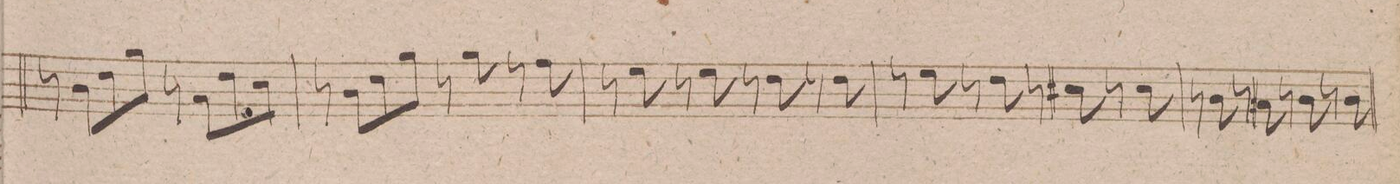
**kern	**dynam
*I"Violino 1mo	*
*clefG2	*
*k[f#]	*
*met(c)	*
*M4/4	*
8r	.
8bL	.
8dd	.
8ggJ	.
8r	.
8aL	.
8dd	.
8ccJ	.
=21	=21
8r	.
8bL	.
8dd	.
8ggJ	.
8r	.
8gg	.
8r	.
8ff#	.
=22	=22
8r	.
8ee	.
8r	.
8ee	.
8r	.
8dd	.
8r	.
8dd	.
=23	=23
8r	.
8ee	.
8r	.
8dd	.
8r	.
8cc#X	.
8r	.
8cc#	.
=24	=24
8r	.
8b	.
8r	.
8a#X\	.
8r	.
8b	.
8r	.
8b	.
=25	=25
*-	*-
